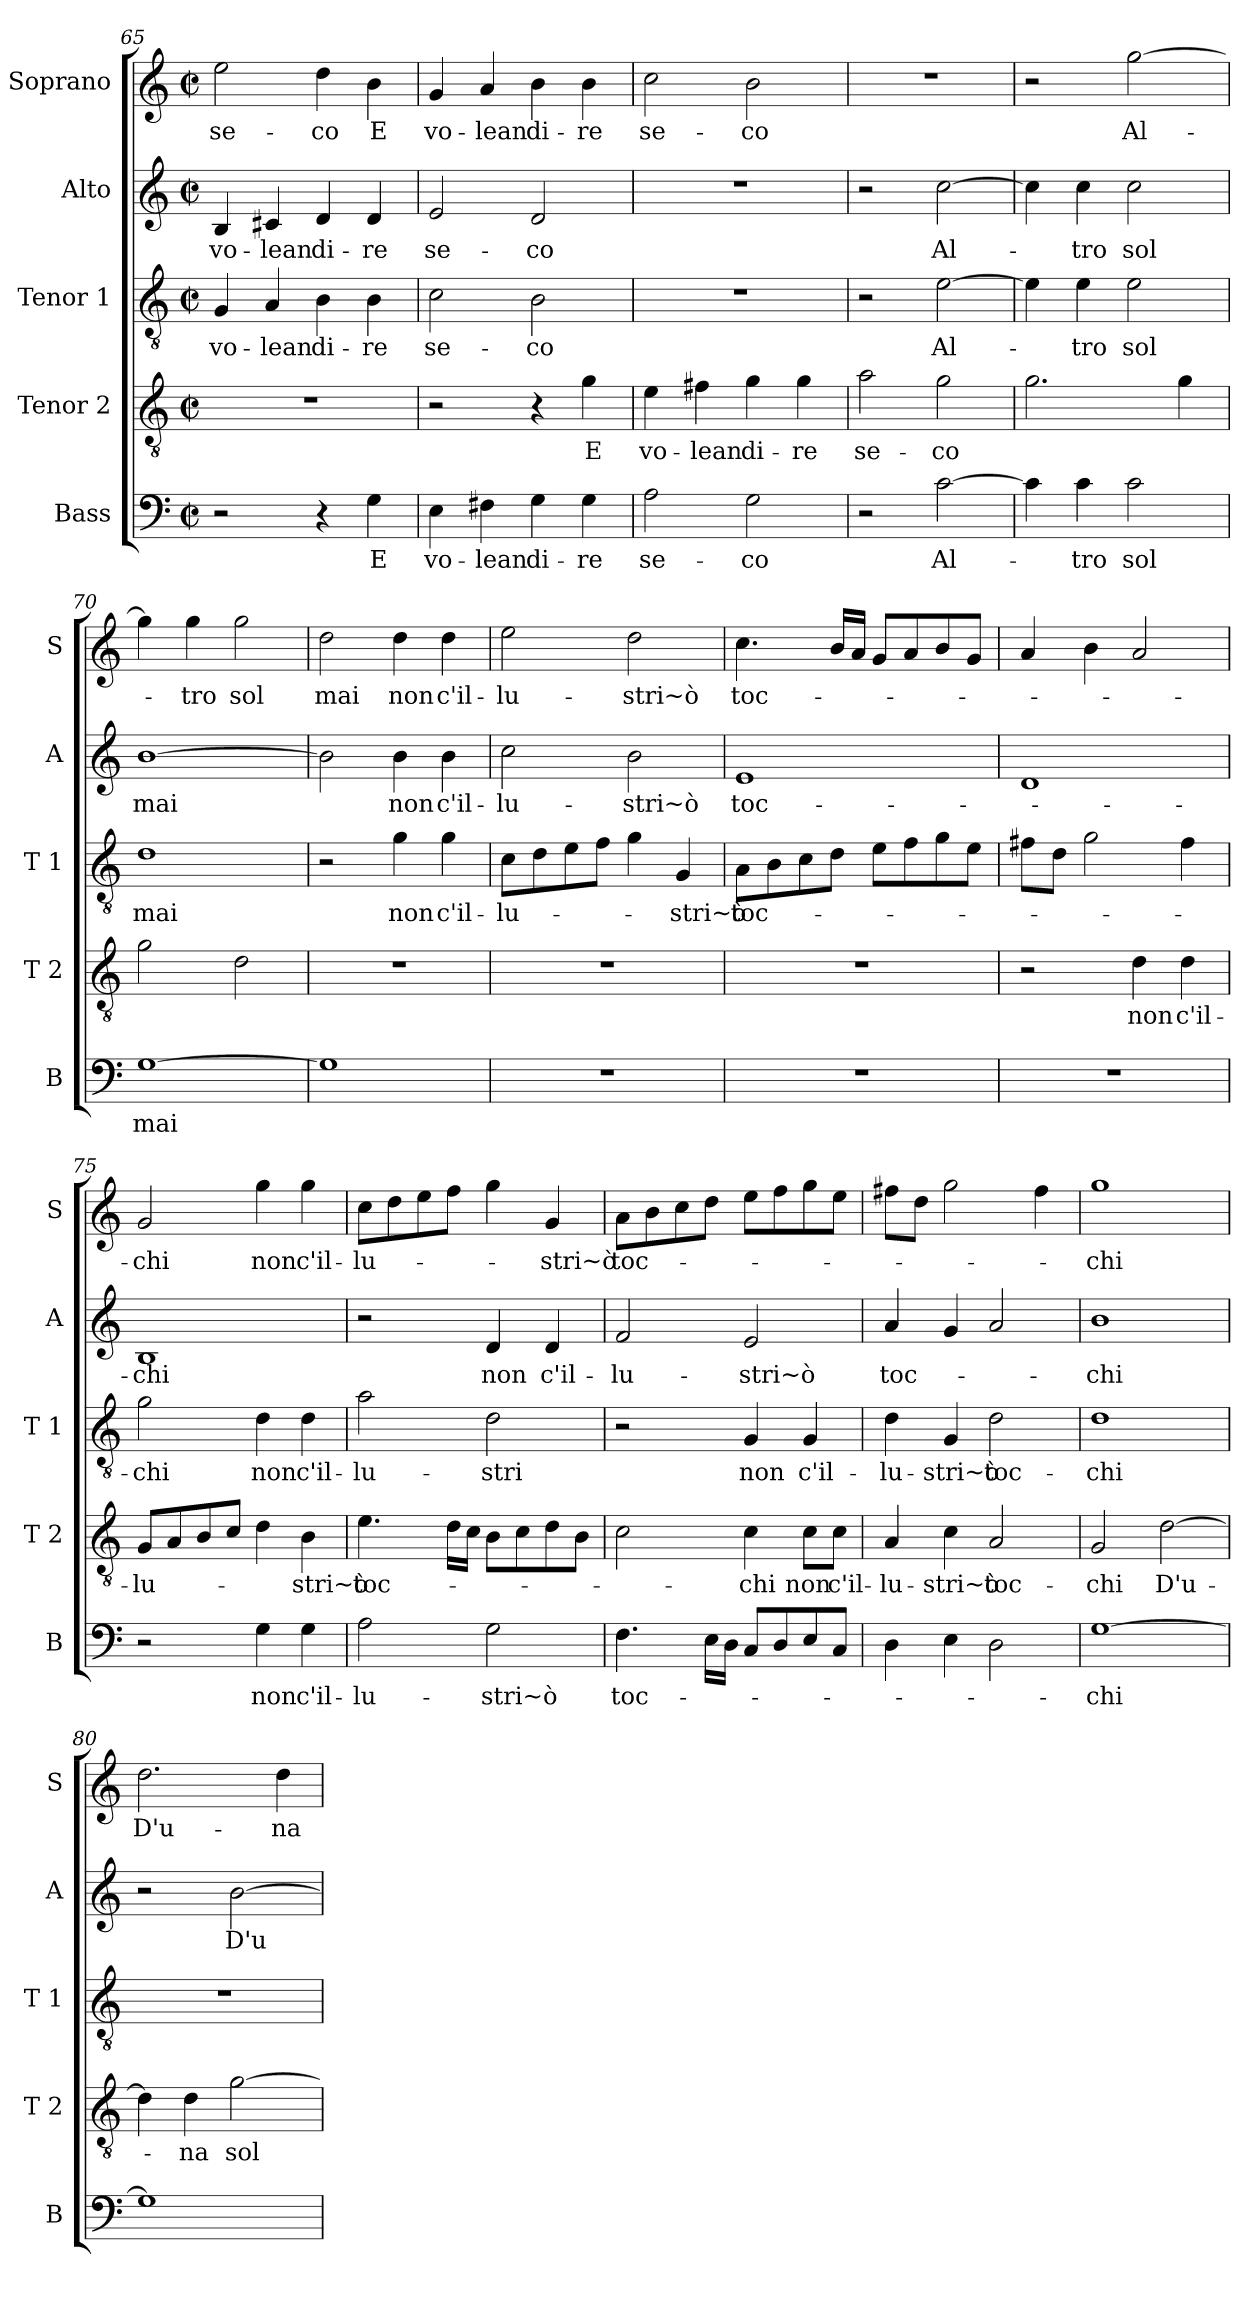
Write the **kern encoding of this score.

**kern	**text	**kern	**text	**kern	**text	**kern	**text	**kern	**text
*part5	*part5	*part4	*part4	*part3	*part3	*part2	*part2	*part1	*part1
*staff5	*staff5	*staff4	*staff4	*staff3	*staff3	*staff2	*staff2	*staff1	*staff1
*I"Bass	*	*I"Tenor 2	*	*I"Tenor 1	*	*I"Alto	*	*I"Soprano	*
*I'B	*	*I'T 2	*	*I'T 1	*	*I'A	*	*I'S	*
*clefF4	*	*clefGv2	*	*clefGv2	*	*clefG2	*	*clefG2	*
*k[]	*	*k[]	*	*k[]	*	*k[]	*	*k[]	*
*C:	*	*C:	*	*C:	*	*C:	*	*C:	*
*M2/2	*	*M2/2	*	*M2/2	*	*M2/2	*	*M2/2	*
*met(c|)	*	*met(c|)	*	*met(c|)	*	*met(c|)	*	*met(c|)	*
=65	=65	=65	=65	=65	=65	=65	=65	=65	=65
!	!	!	!	!	!LO:LY:b	!	!LO:LY:b	!	!LO:LY:b
2r	.	1r	.	4G/	vo-	4B/	vo-	2ee\	se-
!	!	!	!	!	!LO:LY:b	!	!LO:LY:b	!	!
.	.	.	.	4A/	-lean	4c#X/	-lean	.	.
!	!	!	!	!	!LO:LY:b	!	!LO:LY:b	!	!LO:LY:b
4r	.	.	.	4B\	di-	4d/	di-	4dd\	-co
!	!LO:LY:b	!	!	!	!LO:LY:b	!	!LO:LY:b	!	!LO:LY:b
4G\	E	.	.	4B\	-re	4d/	-re	4b\	E
=66	=66	=66	=66	=66	=66	=66	=66	=66	=66
!	!LO:LY:b	!	!	!	!LO:LY:b	!	!LO:LY:b	!	!LO:LY:b
4E\	vo-	2r	.	2c\	se-	2e/	se-	4g/	vo-
!	!LO:LY:b	!	!	!	!	!	!	!	!LO:LY:b
4F#X\	-lean	.	.	.	.	.	.	4a/	-lean
!	!LO:LY:b	!	!	!	!LO:LY:b	!	!LO:LY:b	!	!LO:LY:b
4G\	di-	4r	.	2B\	-co	2d/	-co	4b\	di-
!	!LO:LY:b	!	!LO:LY:b	!	!	!	!	!	!LO:LY:b
4G\	-re	4g\	E	.	.	.	.	4b\	-re
=67	=67	=67	=67	=67	=67	=67	=67	=67	=67
!	!LO:LY:b	!	!LO:LY:b	!	!	!	!	!	!LO:LY:b
2A\	se-	4e\	vo-	1r	.	1r	.	2cc\	se-
!	!	!	!LO:LY:b	!	!	!	!	!	!
.	.	4f#X\	-lean	.	.	.	.	.	.
!	!LO:LY:b	!	!LO:LY:b	!	!	!	!	!	!LO:LY:b
2G\	-co	4g\	di-	.	.	.	.	2b\	-co
!	!	!	!LO:LY:b	!	!	!	!	!	!
.	.	4g\	-re	.	.	.	.	.	.
=68	=68	=68	=68	=68	=68	=68	=68	=68	=68
!	!	!	!LO:LY:b	!	!	!	!	!	!
2r	.	2a\	se-	2r	.	2r	.	1r	.
!	!LO:LY:b	!	!LO:LY:b	!	!LO:LY:b	!	!LO:LY:b	!	!
[2c\	Al-	2g\	-co	[2e\	Al-	[2cc\	Al-	.	.
=69	=69	=69	=69	=69	=69	=69	=69	=69	=69
4c\]	.	2.g\	.	4e\]	.	4cc\]	.	2r	.
!	!LO:LY:b	!	!	!	!LO:LY:b	!	!LO:LY:b	!	!
4c\	-tro	.	.	4e\	-tro	4cc\	-tro	.	.
!	!LO:LY:b	!	!	!	!LO:LY:b	!	!LO:LY:b	!	!LO:LY:b
2c\	sol	.	.	2e\	sol	2cc\	sol	[2gg\	Al-
.	.	4g\	.	.	.	.	.	.	.
!!LO:LB:g=z
=70	=70	=70	=70	=70	=70	=70	=70	=70	=70
!	!LO:LY:b	!	!	!	!LO:LY:b	!	!LO:LY:b	!	!
[1G	mai	2g\	.	1d	mai	[1b	mai	4gg\]	.
!	!	!	!	!	!	!	!	!	!LO:LY:b
.	.	.	.	.	.	.	.	4gg\	-tro
!	!	!	!	!	!	!	!	!	!LO:LY:b
.	.	2d\	.	.	.	.	.	2gg\	sol
=71	=71	=71	=71	=71	=71	=71	=71	=71	=71
!	!	!	!	!	!	!	!	!	!LO:LY:b
1G]	.	1r	.	2r	.	2b\]	.	2dd\	mai
!	!	!	!	!	!LO:LY:b	!	!LO:LY:b	!	!LO:LY:b
.	.	.	.	4g\	non	4b\	non	4dd\	non
!	!	!	!	!	!LO:LY:b	!	!LO:LY:b	!	!LO:LY:b
.	.	.	.	4g\	c'il-	4b\	c'il-	4dd\	c'il-
=72	=72	=72	=72	=72	=72	=72	=72	=72	=72
!	!	!	!	!	!LO:LY:b	!	!LO:LY:b	!	!LO:LY:b
1r	.	1r	.	8c\L	-lu-	2cc\	-lu-	2ee\	-lu-
.	.	.	.	8d\	.	.	.	.	.
.	.	.	.	8e\	.	.	.	.	.
.	.	.	.	8f\J	.	.	.	.	.
!	!	!	!	!	!	!	!LO:LY:b	!	!LO:LY:b
.	.	.	.	4g\	.	2b\	-stri~ò	2dd\	-stri~ò
!	!	!	!	!	!LO:LY:b	!	!	!	!
.	.	.	.	4G/	-stri~ò	.	.	.	.
=73	=73	=73	=73	=73	=73	=73	=73	=73	=73
!	!	!	!	!	!LO:LY:b	!	!LO:LY:b	!	!LO:LY:b
1r	.	1r	.	8A\L	toc-	1e	toc-	4.cc\	toc-
.	.	.	.	8B\	.	.	.	.	.
.	.	.	.	8c\	.	.	.	.	.
.	.	.	.	8d\J	.	.	.	16b/LL	.
.	.	.	.	.	.	.	.	16a/JJ	.
.	.	.	.	8e\L	.	.	.	8g/L	.
.	.	.	.	8f\	.	.	.	8a/	.
.	.	.	.	8g\	.	.	.	8b/	.
.	.	.	.	8e\J	.	.	.	8g/J	.
=74	=74	=74	=74	=74	=74	=74	=74	=74	=74
1r	.	2r	.	8f#X\L	.	1d	.	4a/	.
.	.	.	.	8d\J	.	.	.	.	.
.	.	.	.	2g\	.	.	.	4b\	.
!	!	!	!LO:LY:b	!	!	!	!	!	!
.	.	4d\	non	.	.	.	.	2a/	.
!	!	!	!LO:LY:b	!	!	!	!	!	!
.	.	4d\	c'il-	4f#\	.	.	.	.	.
=75	=75	=75	=75	=75	=75	=75	=75	=75	=75
!	!	!	!LO:LY:b	!	!LO:LY:b	!	!LO:LY:b	!	!LO:LY:b
2r	.	8G/L	-lu-	2g\	-chi	1B	-chi	2g/	-chi
.	.	8A/	.	.	.	.	.	.	.
.	.	8B/	.	.	.	.	.	.	.
.	.	8c/J	.	.	.	.	.	.	.
!	!LO:LY:b	!	!	!	!LO:LY:b	!	!	!	!LO:LY:b
4G\	non	4d\	.	4d\	non	.	.	4gg\	non
!	!LO:LY:b	!	!LO:LY:b	!	!LO:LY:b	!	!	!	!LO:LY:b
4G\	c'il-	4B\	-stri~ò	4d\	c'il-	.	.	4gg\	c'il-
!!LO:PB:g=z
=76	=76	=76	=76	=76	=76	=76	=76	=76	=76
!	!LO:LY:b	!	!LO:LY:b	!	!LO:LY:b	!	!	!	!LO:LY:b
2A\	-lu-	4.e\	toc-	2a\	-lu-	2r	.	8cc\L	-lu-
.	.	.	.	.	.	.	.	8dd\	.
.	.	.	.	.	.	.	.	8ee\	.
.	.	16d\LL	.	.	.	.	.	8ff\J	.
.	.	16c\JJ	.	.	.	.	.	.	.
!	!LO:LY:b	!	!	!	!LO:LY:b	!	!LO:LY:b	!	!
2G\	-stri~ò	8B\L	.	2d\	-stri	4d/	non	4gg\	.
.	.	8c\	.	.	.	.	.	.	.
!	!	!	!	!	!	!	!LO:LY:b	!	!LO:LY:b
.	.	8d\	.	.	.	4d/	c'il-	4g/	-stri~ò
.	.	8B\J	.	.	.	.	.	.	.
=77	=77	=77	=77	=77	=77	=77	=77	=77	=77
!	!LO:LY:b	!	!	!	!	!	!LO:LY:b	!	!LO:LY:b
4.F\	toc-	2c\	.	2r	.	2f/	-lu-	8a\L	toc-
.	.	.	.	.	.	.	.	8b\	.
.	.	.	.	.	.	.	.	8cc\	.
16E\LL	.	.	.	.	.	.	.	8dd\J	.
16D\JJ	.	.	.	.	.	.	.	.	.
!	!	!	!LO:LY:b	!	!LO:LY:b	!	!LO:LY:b	!	!
8C/L	.	4c\	-chi	4G/	non	2e/	-stri~ò	8ee\L	.
8D/	.	.	.	.	.	.	.	8ff\	.
!	!	!	!LO:LY:b	!	!LO:LY:b	!	!	!	!
8E/	.	8c\L	non	4G/	c'il-	.	.	8gg\	.
!	!	!	!LO:LY:b	!	!	!	!	!	!
8C/J	.	8c\J	c'il-	.	.	.	.	8ee\J	.
=78	=78	=78	=78	=78	=78	=78	=78	=78	=78
!	!	!	!LO:LY:b	!	!LO:LY:b	!	!LO:LY:b	!	!
4D\	.	4A/	-lu-	4d\	-lu-	4a/	toc-	8ff#X\L	.
.	.	.	.	.	.	.	.	8dd\J	.
!	!	!	!LO:LY:b	!	!LO:LY:b	!	!	!	!
4E\	.	4c\	-stri~ò	4G/	-stri~ò	4g/	.	2gg\	.
!	!	!	!LO:LY:b	!	!LO:LY:b	!	!	!	!
2D\	.	2A/	toc-	2d\	toc-	2a/	.	.	.
.	.	.	.	.	.	.	.	4ff#\	.
=79	=79	=79	=79	=79	=79	=79	=79	=79	=79
!	!LO:LY:b	!	!LO:LY:b	!	!LO:LY:b	!	!LO:LY:b	!	!LO:LY:b
[1G	-chi	2G/	-chi	1d	-chi	1b	-chi	1gg	-chi
!	!	!	!LO:LY:b	!	!	!	!	!	!
.	.	[2d\	D'u-	.	.	.	.	.	.
=80	=80	=80	=80	=80	=80	=80	=80	=80	=80
!	!	!	!	!	!	!	!	!	!LO:LY:b
1G]	.	4d\]	.	1r	.	2r	.	2.dd\	D'u-
!	!	!	!LO:LY:b	!	!	!	!	!	!
.	.	4d\	-na	.	.	.	.	.	.
!	!	!	!LO:LY:b	!	!	!	!LO:LY:b	!	!
.	.	[2g\	sol	.	.	[2b\	D'u-	.	.
!	!	!	!	!	!	!	!	!	!LO:LY:b
.	.	.	.	.	.	.	.	4dd\	-na
=	=	=	=	=	=	=	=	=	=
*-	*-	*-	*-	*-	*-	*-	*-	*-	*-
